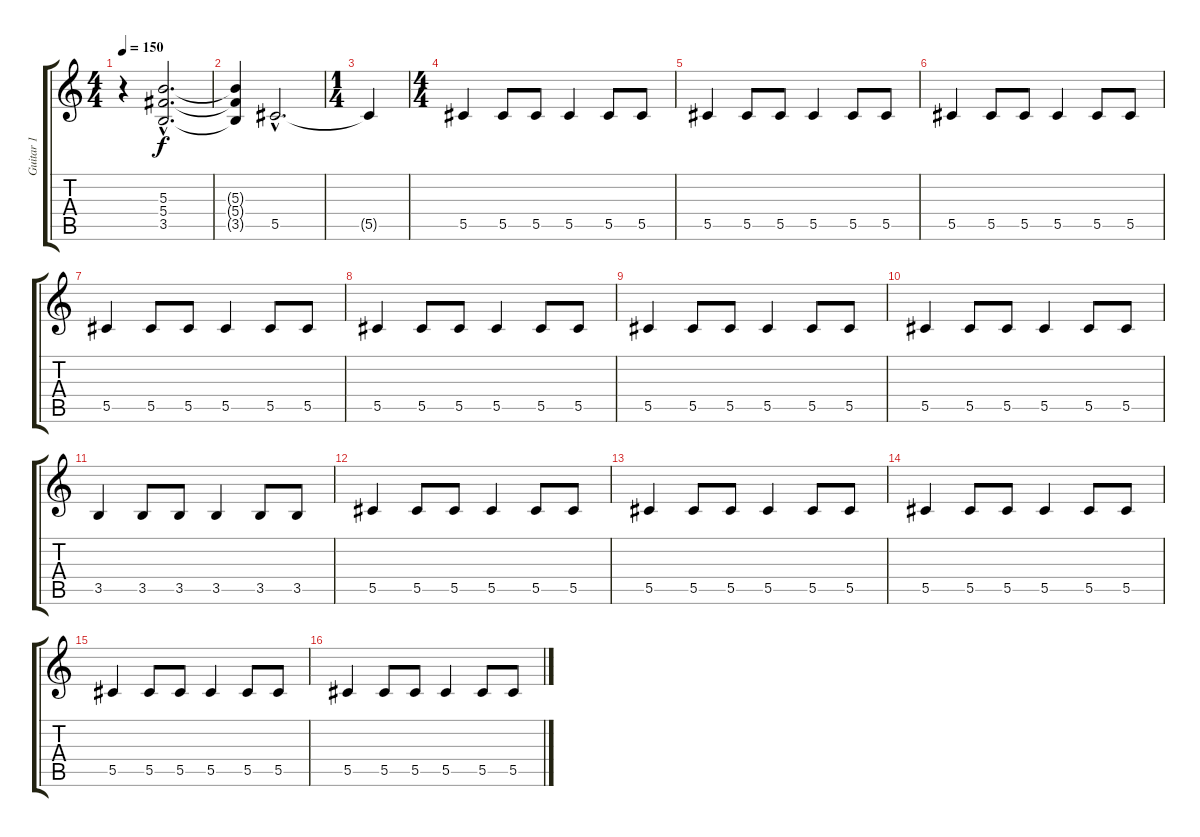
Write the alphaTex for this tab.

\track ("Guitar 1" "Guitar 1") {instrument distortionguitar}
\staff {score tabs}
\tuning (Eb4 Bb3 Gb3 Db3 Ab2 Eb2) {hide}
\ts (4 4)
\tempo 150
\clef g2
\ks c
r.4{dy f} (5.3{hac} 5.4{hac} 3.5{hac}).2{d} |
(5.3{t} 5.4{t} 3.5{t}).4 5.5{hac}.2{d} |
\ts (1 4)
5.5{t}.4 |
\ts (4 4)
5.5.4{volume 12} 5.5.8 5.5.8 5.5.4 5.5.8 5.5.8 |
5.5.4 5.5.8 5.5.8 5.5.4 5.5.8 5.5.8 |
5.5.4 5.5.8 5.5.8 5.5.4 5.5.8 5.5.8 |
5.5.4 5.5.8 5.5.8 5.5.4 5.5.8 5.5.8 |
5.5.4 5.5.8 5.5.8 5.5.4 5.5.8 5.5.8 |
5.5.4 5.5.8 5.5.8 5.5.4 5.5.8 5.5.8 |
5.5.4 5.5.8 5.5.8 5.5.4 5.5.8 5.5.8 |
3.5.4 3.5.8 3.5.8 3.5.4 3.5.8 3.5.8 |
5.5.4{volume 12} 5.5.8 5.5.8 5.5.4 5.5.8 5.5.8 |
5.5.4 5.5.8 5.5.8 5.5.4 5.5.8 5.5.8 |
5.5.4 5.5.8 5.5.8 5.5.4 5.5.8 5.5.8 |
5.5.4 5.5.8 5.5.8 5.5.4 5.5.8 5.5.8 |
5.5.4 5.5.8 5.5.8 5.5.4 5.5.8 5.5.8
